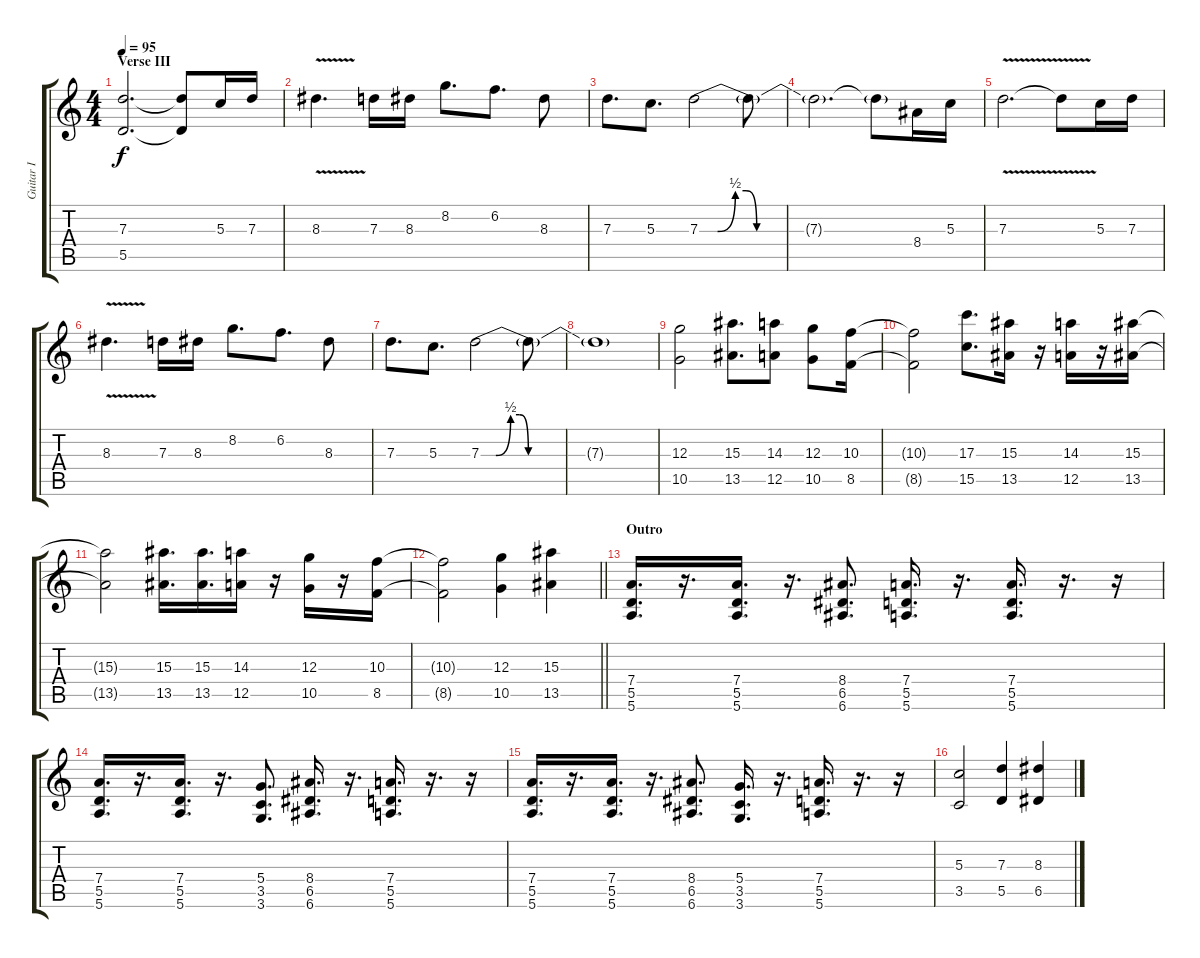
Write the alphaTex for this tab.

\track ("Guitar I" "Guitar I") {instrument overdrivenguitar}
\staff {score tabs}
\tuning (E4 B3 G3 D3 A2 E2) {hide}
\ts (4 4)
\section ("" "Verse III")
\tempo 95
\clef g2
\ks c
(7.3 5.5).2{d dy f} (7.3{t} 5.5{t}).8 5.3.16 7.3.16 |
8.3{v}.4{d} 7.3.16 8.3.16 8.2.8{d} 6.2.8{d} 8.3.8 |
7.3.8{d} 5.3.8{d} 7.3{be (custom 0 0 5 0 10 2 13 2 16 0 60 0)}.2 7.3{t}.8 |
7.3{t}.2{d} 7.3{t}.8 8.4.16 5.3.16 |
7.3{v}.2{d} 7.3{t}.8 5.3.16 7.3.16 |
8.3{v}.4{d} 7.3.16 8.3.16 8.2.8{d} 6.2.8{d} 8.3.8 |
7.3.8{d} 5.3.8{d} 7.3{be (custom 0 0 5 0 10 2 13 2 16 0 60 0)}.2 7.3{t}.8 |
7.3{t}.1 |
(12.3 10.5).2 (15.3 13.5).8{d} (14.3 12.5).8 (12.3 10.5).8 (10.3 8.5).16 |
(10.3{t} 8.5{t}).2 (17.3 15.5).8{d} (15.3 13.5).16 r.16 (14.3 12.5).16 r.16 (15.3 13.5).16 |
(15.3{t} 13.5{t}).2 (15.3 13.5).16{d} (15.3 13.5).16{d} (14.3 12.5).16 r.16 (12.3 10.5).16 r.16 (10.3 8.5).16 |
\barLineRight lightlight
(10.3{t} 8.5{t}).2 (12.3 10.5).4 (15.3 13.5).4 |
\section ("" "Outro")
(7.4 5.5 5.6).16{d} r.16{d} (7.4 5.5 5.6).16{d} r.16{d} (8.4 6.5 6.6).8{d} (7.4 5.5 5.6).16{d} r.16{d} (7.4 5.5 5.6).16{d} r.16{d} r.16 |
(7.4 5.5 5.6).16{d} r.16{d} (7.4 5.5 5.6).16{d} r.16{d} (5.4 3.5 3.6).8{d} (8.4 6.5 6.6).16{d} r.16{d} (7.4 5.5 5.6).16{d} r.16{d} r.16 |
(7.4 5.5 5.6).16{d} r.16{d} (7.4 5.5 5.6).16{d} r.16{d} (8.4 6.5 6.6).8{d} (5.4 3.5 3.6).16{d} r.16{d} (7.4 5.5 5.6).16{d} r.16{d} r.16 |
(5.3 3.5).2 (7.3 5.5).4 (8.3 6.5).4
